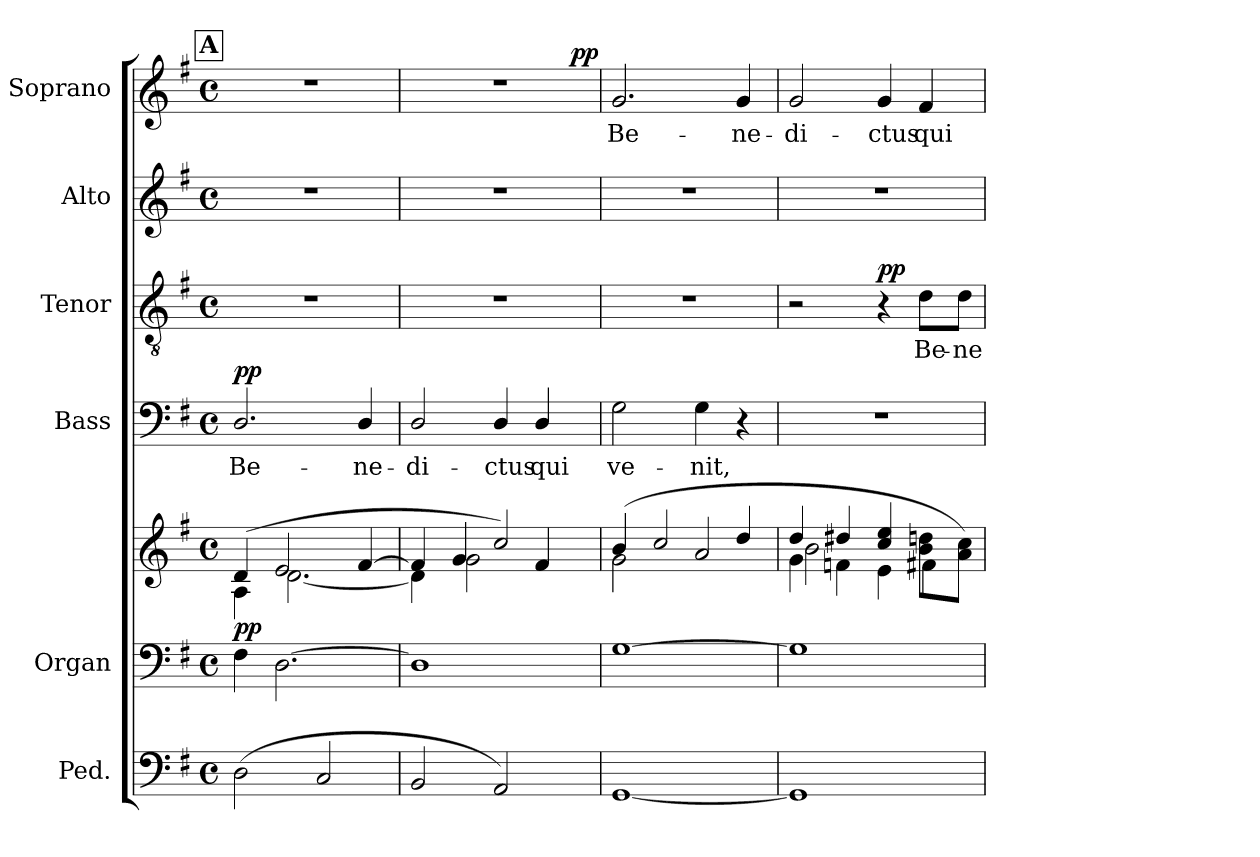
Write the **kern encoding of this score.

**kern	**kern	**kern	**dynam	**kern	**text	**dynam	**kern	**text	**dynam	**kern	**kern	**text	**dynam
*part6	*part5	*part5	*part5	*part4	*part4	*part4	*part3	*part3	*part3	*part2	*part1	*part1	*part1
*staff7	*staff6	*staff5	*staff5/6	*staff4	*staff4	*staff4	*staff3	*staff3	*staff3	*staff2	*staff1	*staff1	*staff1
*I"Ped.	*I"Organ	*	*	*I"Bass	*	*	*I"Tenor	*	*	*I"Alto	*I"Soprano	*	*
*	*I'Org.	*	*	*I'B.	*	*	*I'T.	*	*	*I'A.	*I'S.	*	*
!!LO:LB:g=z
*clefF4	*clefF4	*clefG2	*	*clefF4	*	*	*clefGv2	*	*	*clefG2	*clefG2	*	*
*	*	*	*	*	*	*	*ITrd7c12	*	*	*	*	*	*
*k[f#]	*k[f#]	*k[f#]	*	*k[f#]	*	*	*k[f#]	*	*	*k[f#]	*k[f#]	*	*
*G:	*G:	*G:	*	*G:	*	*	*G:	*	*	*G:	*G:	*	*
*M4/4	*M4/4	*M4/4	*	*M4/4	*	*	*M4/4	*	*	*M4/4	*M4/4	*	*
*met(c)	*met(c)	*met(c)	*	*met(c)	*	*	*met(c)	*	*	*met(c)	*met(c)	*	*
!!LO:REH:place=s1:B:color=#000000:enc=box:fs=17.1408:t=A
=21	=21	=21	=21	=21	=21	=21	=21	=21	=21	=21	=21	=21	=21
*	*	*^	*	*	*	*	*	*	*	*	*	*	*
!	!	!	!	!	!	!LO:LY:b:color=#000000	!	!	!	!	!	!	!	!
(2Di\	4F#i\	(4di/	4Ai\	pp	2.Di/	Be-	pp	1r	.	.	1r	1r	.	.
.	[2.Di\	2ei/	[2.di\	.	.	.	.	.	.	.	.	.	.	.
2Ci/	.	.	.	.	.	.	.	.	.	.	.	.	.	.
!	!	!	!	!	!	!LO:LY:b:color=#000000	!	!	!	!	!	!	!	!
.	.	[4f#i/	.	.	4Di/	-ne-	.	.	.	.	.	.	.	.
=22	=22	=22	=22	=22	=22	=22	=22	=22	=22	=22	=22	=22	=22	=22
!	!	!	!	!	!	!LO:LY:b:color=#000000	!	!	!	!	!	!	!	!
*	*	*	*	*	*	*	*	*	*	*	*	*^	*	*
2BBi/	1Di]	4f#i/]	4di\]	.	2Di/	-di-	.	1r	.	.	1r	1r	2ryy	.	.
.	.	4gi/	2gi\	.	.	.	.	.	.	.	.	.	.	.	.
!	!	!	!	!	!	!LO:LY:b:color=#000000	!	!	!	!	!	!	!	!	!
2AAi/)	.	2cci/)	.	.	4Di/	-ctus	.	.	.	.	.	.	4ryy	.	.
!	!	!	!	!	!	!LO:LY:b:color=#000000	!	!	!	!	!	!	!	!	!
.	.	.	4f#i/	.	4Di/	qui	.	.	.	.	.	.	16ryy	.	.
.	.	.	.	.	.	.	.	.	.	.	.	.	32...ryy	.	.
.	.	.	.	.	.	.	.	.	.	.	.	.	8ryy	.	pp
.	.	.	.	.	.	.	.	.	.	.	.	.	256ryy	.	.
*	*	*	*	*	*	*	*	*	*	*	*	*v	*v	*	*
=23	=23	=23	=23	=23	=23	=23	=23	=23	=23	=23	=23	=23	=23	=23
*	*	*	*	*	*	*	*	*	*	*	*	*^	*	*
!	!	!	!	!	!	!LO:LY:b:color=#000000	!	!	!	!	!	!	!	!	!
*	*	*	*	*	*	*	*	*	*	*	*	*v	*v	*	*
*	*	*	*	*	*	*	*	*	*	*	*	*^	*	*
!	!	!	!	!	!	!	!	!	!	!	!	!	!	!LO:LY:b:color=#000000	!
*	*	*	*	*	*	*	*	*	*	*	*	*v	*v	*	*
[1GGi	[1Gi	(4bi/	2gi\	.	2Gi\	ve-	.	1r	.	.	1r	2.gi/	Be-	.
.	.	2cci/	.	.	.	.	.	.	.	.	.	.	.	.
!	!	!	!	!	!	!LO:LY:b:color=#000000	!	!	!	!	!	!	!	!
.	.	.	2ai/	.	4Gi\	-nit,	.	.	.	.	.	.	.	.
!	!	!	!	!	!	!	!	!	!	!	!	!	!LO:LY:b:color=#000000	!
.	.	4ddi/	.	.	4r	.	.	.	.	.	.	4gi/	-ne-	.
=24	=24	=24	=24	=24	=24	=24	=24	=24	=24	=24	=24	=24	=24	=24
*	*	*	*^	*	*	*	*	*	*	*	*	*	*	*
!	!	!	!	!	!	!	!	!	!	!	!	!	!	!LO:LY:b:color=#000000	!
1GGi]	1Gi]	4ddi/	4gi\	2bi\	.	1r	.	.	2r	.	.	1r	2gi/	-di-	.
.	.	4dd#Xi/	4fni\	.	.	.	.	.	.	.	.	.	.	.	.
!	!	!	!	!	!	!	!	!	!	!	!	!	!	!LO:LY:b:color=#000000	!
.	.	4cci/ 4eei	4ei\	2ryy	.	.	.	.	4r	.	pp	.	4gi/	-ctus	.
!	!	!	!	!	!	!	!	!	!	!LO:LY:b:color=#000000	!	!	!	!	!
!	!	!	!	!	!	!	!	!	!	!	!	!	!	!LO:LY:b:color=#000000	!
.	.	8bi\ 8ddni\L	4f#Xi\	.	.	.	.	.	8Di\L	Be-	.	.	4f#i/	qui	.
!	!	!	!	!	!	!	!	!	!	!LO:LY:b:color=#000000	!	!	!	!	!
.	.	8ai\ 8cci\J)	.	.	.	.	.	.	8Di\J	-ne-	.	.	.	.	.
*	*	*v	*v	*v	*	*	*	*	*	*	*	*	*	*	*
=	=	=	=	=	=	=	=	=	=	=	=	=	=
*-	*-	*-	*-	*-	*-	*-	*-	*-	*-	*-	*-	*-	*-
